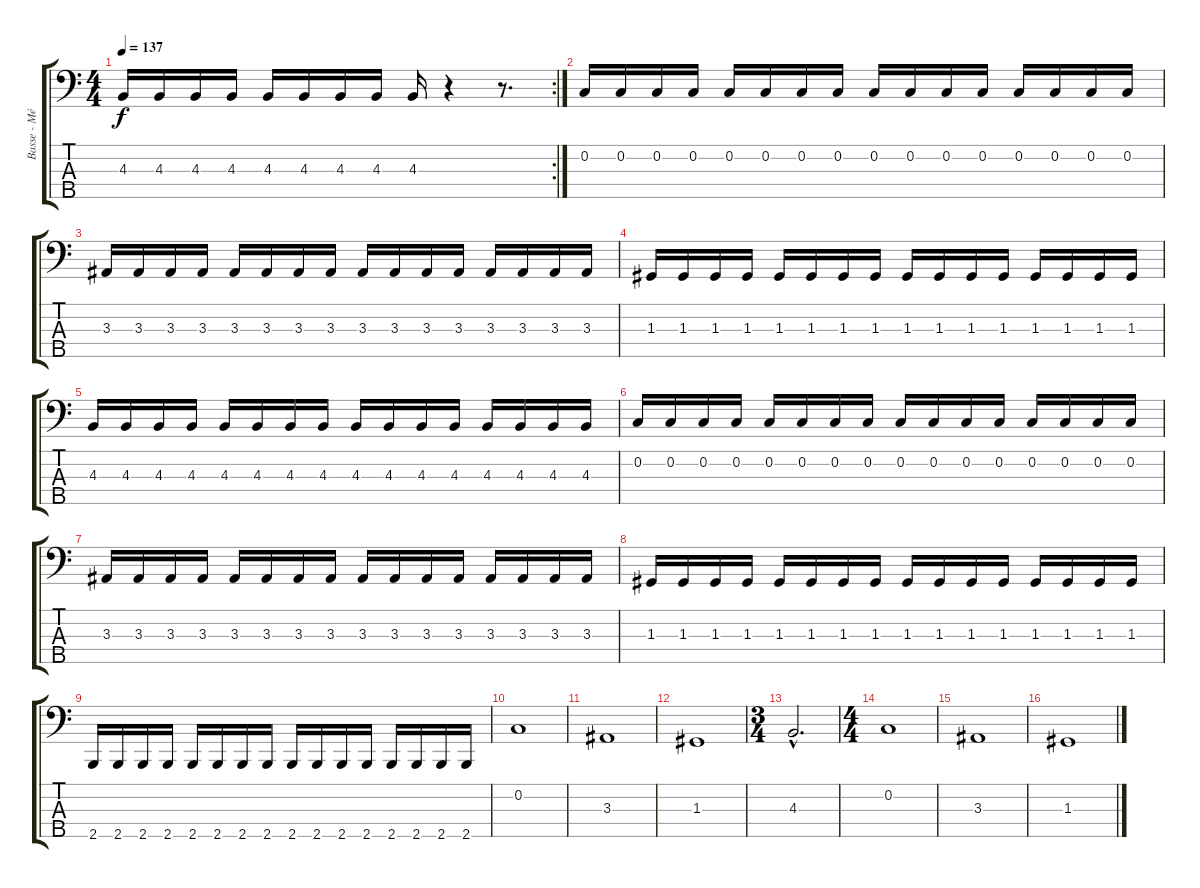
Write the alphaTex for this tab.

\track ("Basse - Mélanie / Vidda" "Basse - Mé") {instrument electricbassfinger}
\staff {score tabs}
\tuning (F2 C2 G1 D1 A0) {hide}
\rc 2
\ts (4 4)
\tempo 137
\clef f4
\ks c
4.3.16{dy f} 4.3.16 4.3.16 4.3.16 4.3.16 4.3.16 4.3.16 4.3.16 4.3.16 r.4 r.8{d} |
0.2.16 0.2.16 0.2.16 0.2.16 0.2.16 0.2.16 0.2.16 0.2.16 0.2.16 0.2.16 0.2.16 0.2.16 0.2.16 0.2.16 0.2.16 0.2.16 |
3.3.16 3.3.16 3.3.16 3.3.16 3.3.16 3.3.16 3.3.16 3.3.16 3.3.16 3.3.16 3.3.16 3.3.16 3.3.16 3.3.16 3.3.16 3.3.16 |
1.3.16 1.3.16 1.3.16 1.3.16 1.3.16 1.3.16 1.3.16 1.3.16 1.3.16 1.3.16 1.3.16 1.3.16 1.3.16 1.3.16 1.3.16 1.3.16 |
4.3.16 4.3.16 4.3.16 4.3.16 4.3.16 4.3.16 4.3.16 4.3.16 4.3.16 4.3.16 4.3.16 4.3.16 4.3.16 4.3.16 4.3.16 4.3.16 |
0.2.16 0.2.16 0.2.16 0.2.16 0.2.16 0.2.16 0.2.16 0.2.16 0.2.16 0.2.16 0.2.16 0.2.16 0.2.16 0.2.16 0.2.16 0.2.16 |
3.3.16 3.3.16 3.3.16 3.3.16 3.3.16 3.3.16 3.3.16 3.3.16 3.3.16 3.3.16 3.3.16 3.3.16 3.3.16 3.3.16 3.3.16 3.3.16 |
1.3.16 1.3.16 1.3.16 1.3.16 1.3.16 1.3.16 1.3.16 1.3.16 1.3.16 1.3.16 1.3.16 1.3.16 1.3.16 1.3.16 1.3.16 1.3.16 |
2.5.16 2.5.16 2.5.16 2.5.16 2.5.16 2.5.16 2.5.16 2.5.16 2.5.16 2.5.16 2.5.16 2.5.16 2.5.16 2.5.16 2.5.16 2.5.16 |
0.2.1 |
3.3.1 |
1.3.1 |
\ts (3 4)
4.3{hac}.2{d} |
\ts (4 4)
0.2.1 |
3.3.1 |
1.3.1
